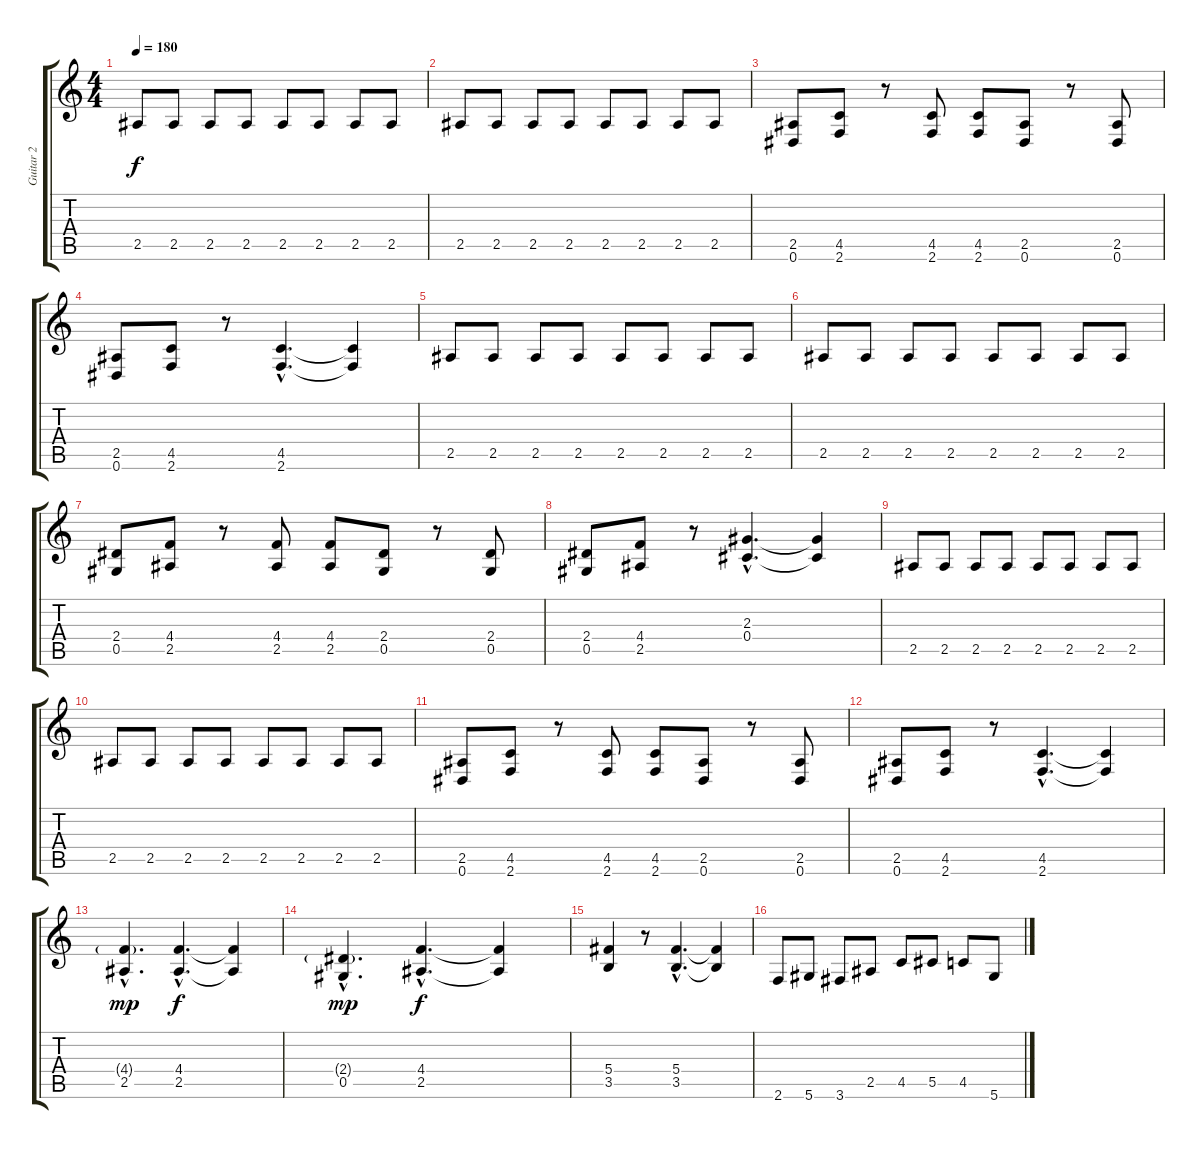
\track ("Guitar 2" "Guitar 2") {instrument distortionguitar}
\staff {score tabs}
\tuning (Eb4 Bb3 Gb3 Db3 Ab2 Eb2) {hide}
\ts (4 4)
\tempo 180
\clef g2
\ks c
2.5.8{dy f} 2.5.8 2.5.8 2.5.8 2.5.8 2.5.8 2.5.8 2.5.8 |
2.5.8 2.5.8 2.5.8 2.5.8 2.5.8 2.5.8 2.5.8 2.5.8 |
(2.5 0.6).8 (4.5 2.6).8 r.8 (4.5 2.6).8 (4.5 2.6).8 (2.5 0.6).8 r.8 (2.5 0.6).8 |
(2.5 0.6).8 (4.5 2.6).8 r.8 (4.5{hac} 2.6{hac}).4{d} (4.5{t} 2.6{t}).4 |
2.5.8 2.5.8 2.5.8 2.5.8 2.5.8 2.5.8 2.5.8 2.5.8 |
2.5.8 2.5.8 2.5.8 2.5.8 2.5.8 2.5.8 2.5.8 2.5.8 |
(2.4 0.5).8 (4.4 2.5).8 r.8 (4.4 2.5).8 (4.4 2.5).8 (2.4 0.5).8 r.8 (2.4 0.5).8 |
(2.4 0.5).8 (4.4 2.5).8 r.8 (2.3{hac} 0.4{hac}).4{d} (2.3{t} 0.4{t}).4 |
2.5.8 2.5.8 2.5.8 2.5.8 2.5.8 2.5.8 2.5.8 2.5.8 |
2.5.8 2.5.8 2.5.8 2.5.8 2.5.8 2.5.8 2.5.8 2.5.8 |
(2.5 0.6).8 (4.5 2.6).8 r.8 (4.5 2.6).8 (4.5 2.6).8 (2.5 0.6).8 r.8 (2.5 0.6).8 |
(2.5 0.6).8 (4.5 2.6).8 r.8 (4.5{hac} 2.6{hac}).4{d} (4.5{t} 2.6{t}).4 |
(4.4{g hac} 2.5{hac}).4{d dy mp} (4.4{hac} 2.5{hac}).4{d dy f} (4.4{t} 2.5{t}).4 |
(2.4{g hac} 0.5{hac}).4{d dy mp} (4.4{hac} 2.5{hac}).4{d dy f} (4.4{t} 2.5{t}).4 |
(5.4 3.5).4 r.8 (5.4{hac} 3.5{hac}).4{d} (5.4{t} 3.5{t}).4 |
2.6.8 5.6.8 3.6.8 2.5.8 4.5.8 5.5.8 4.5.8 5.6.8
